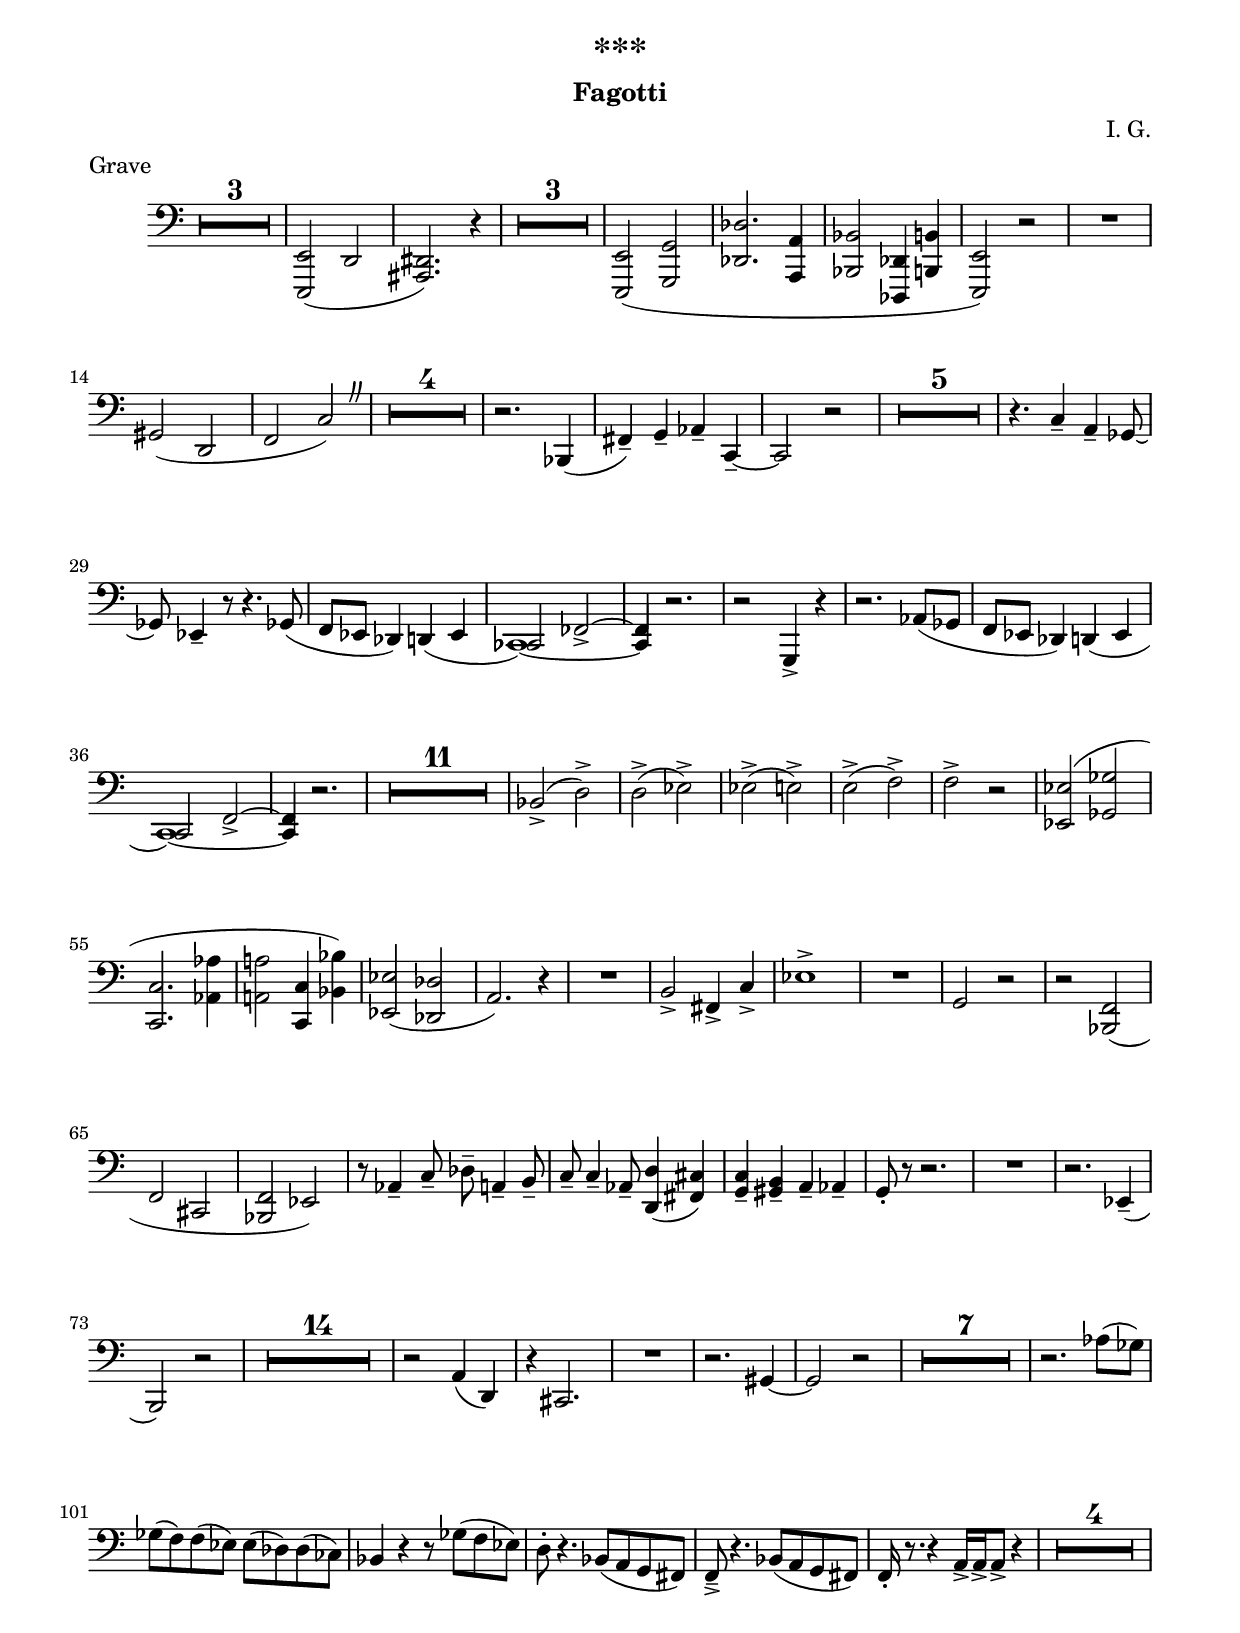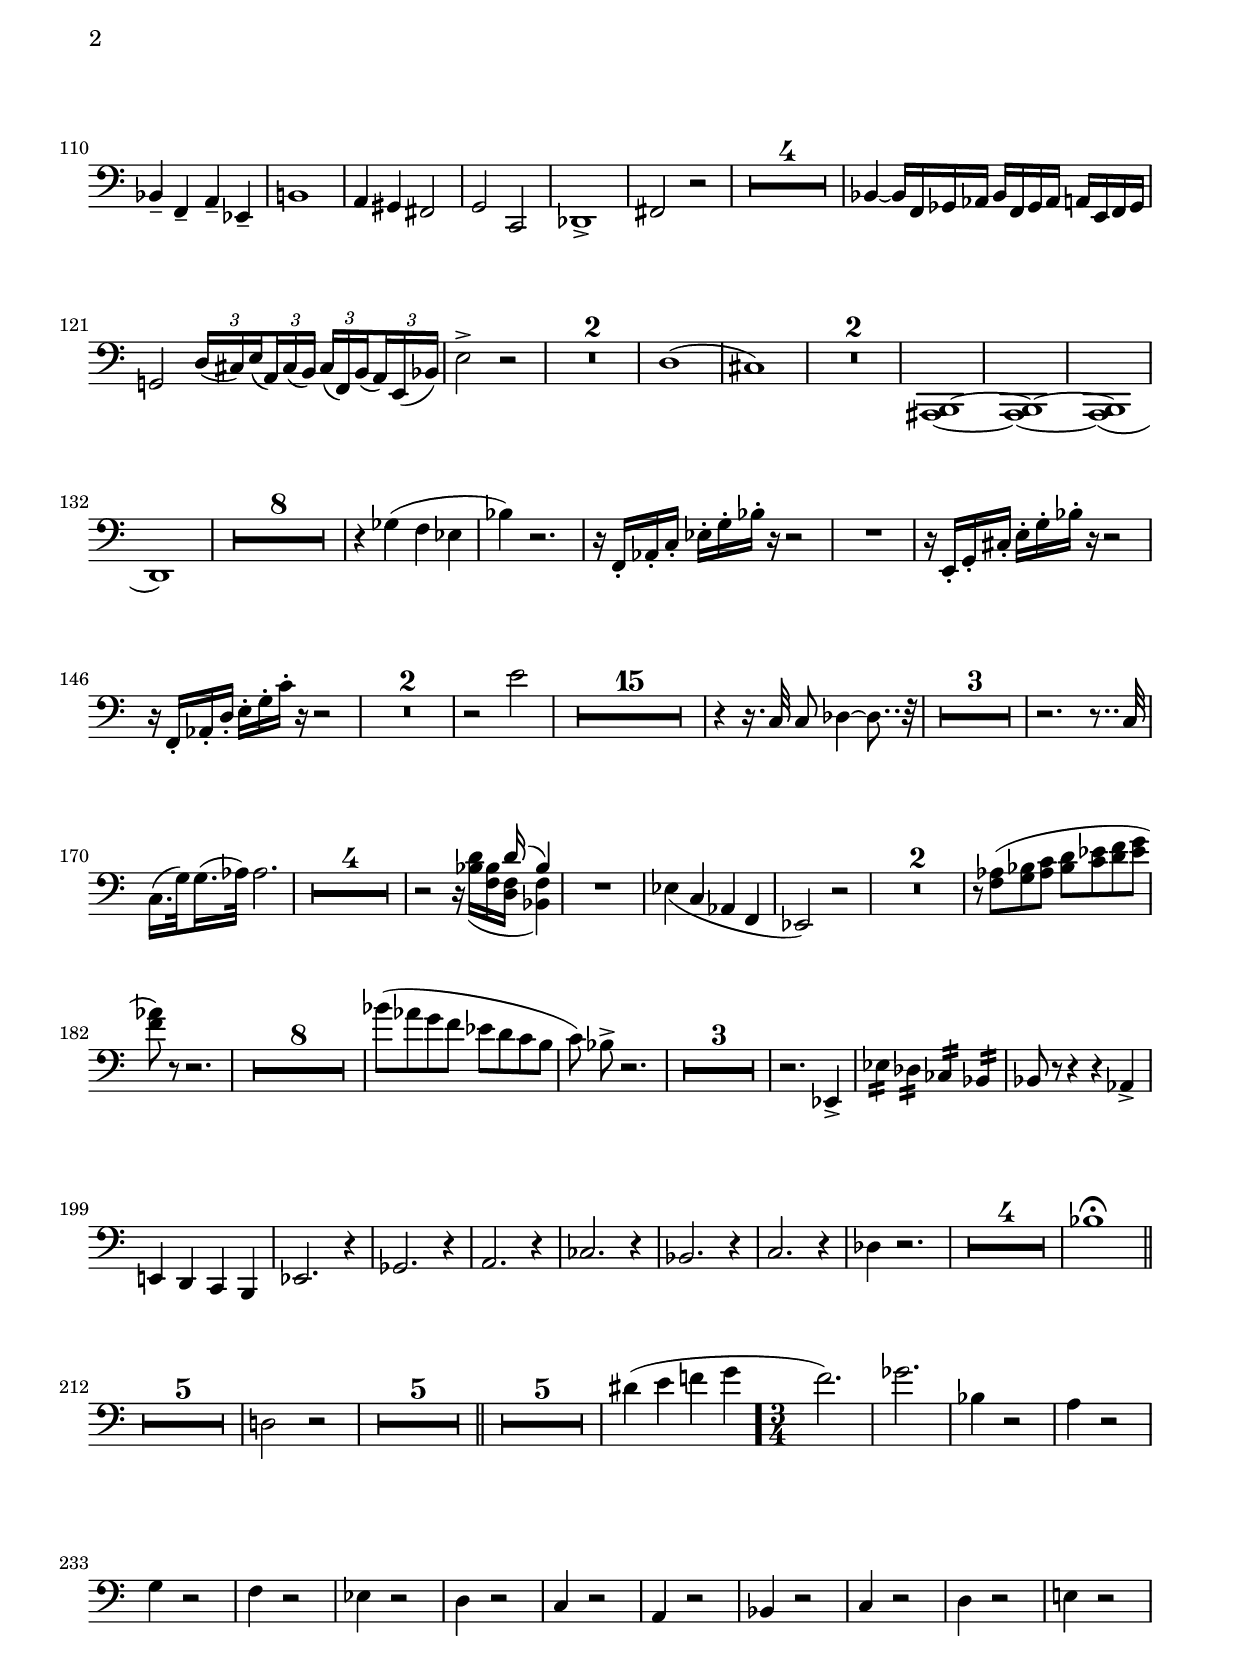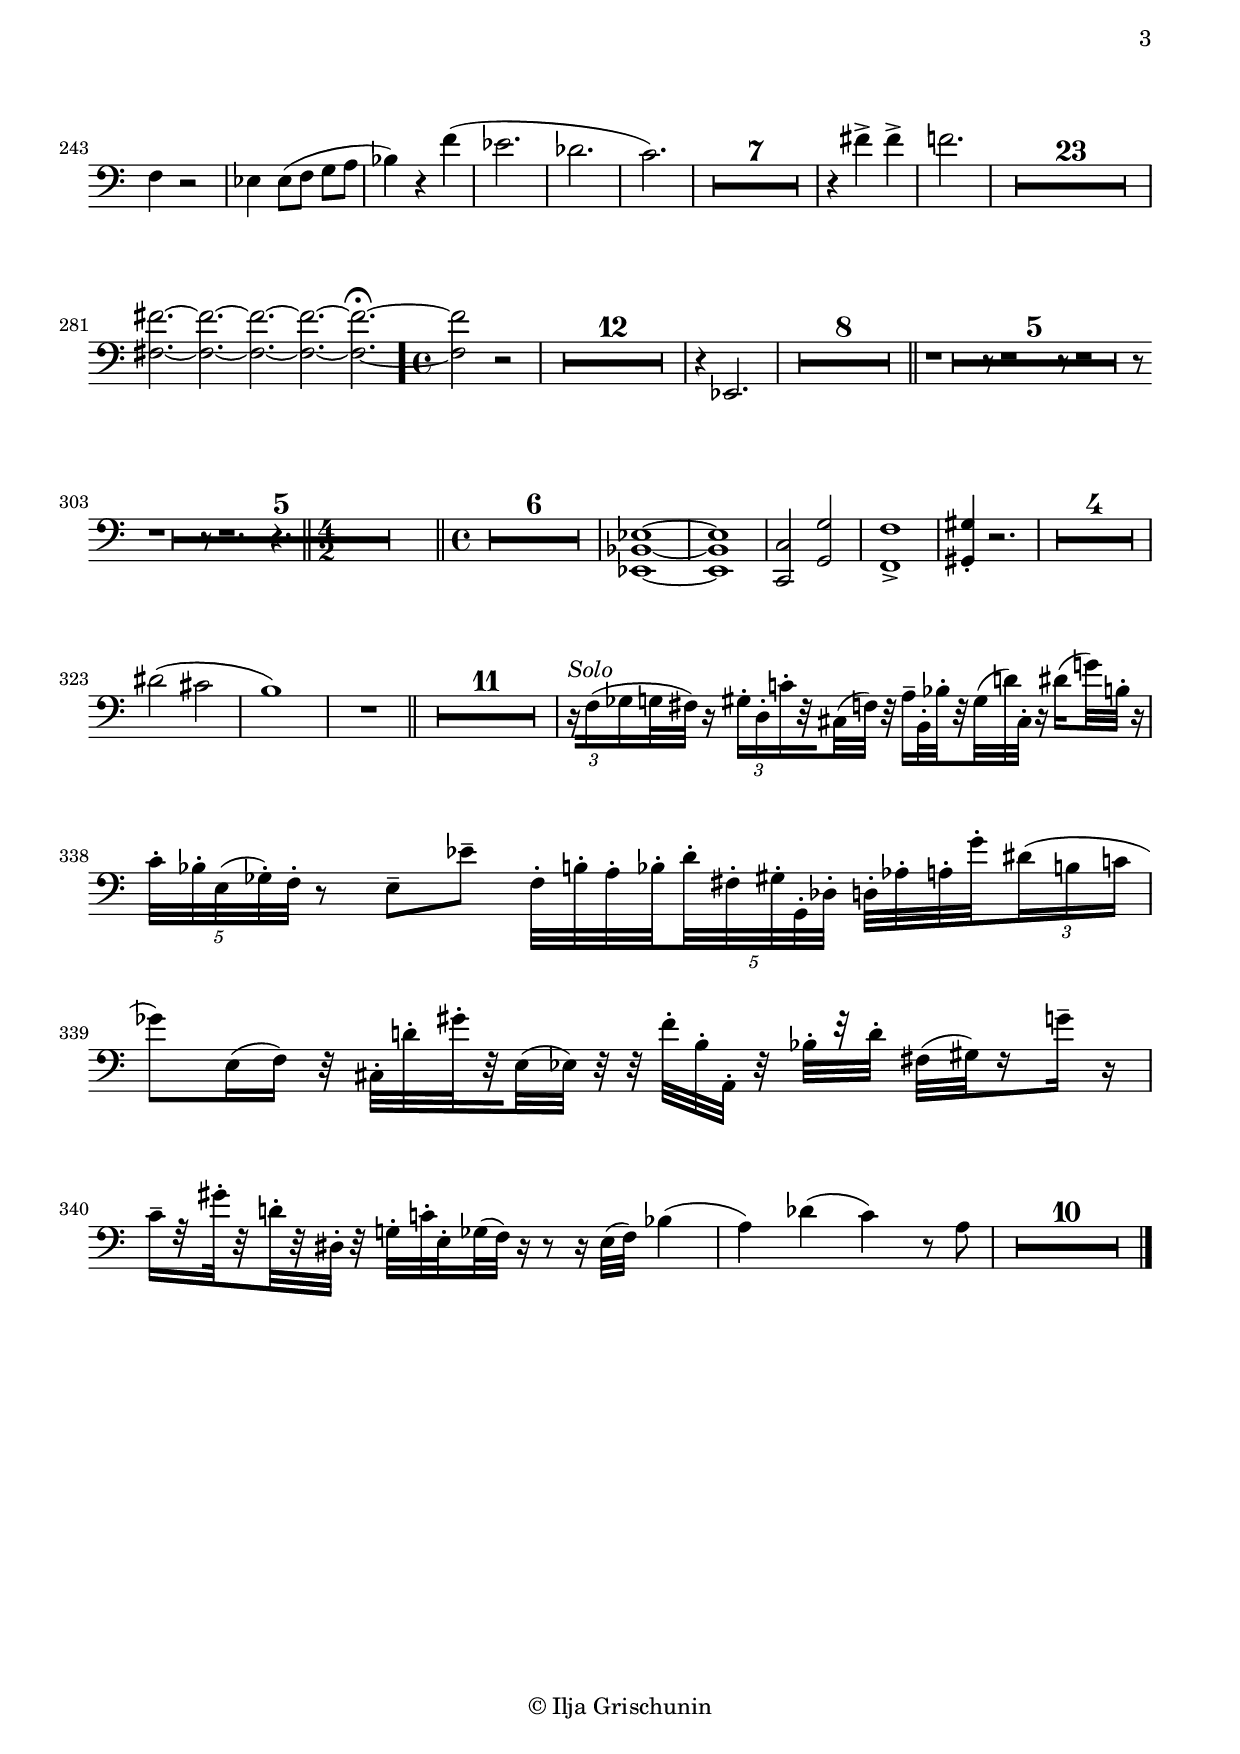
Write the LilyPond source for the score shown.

\version "2.19.15"
%\version "2.18.0"

\language "deutsch"

\header {
  title = "***"
  subtitle = "Fagotti"
  meter = "Grave"
  composer = "I. G."
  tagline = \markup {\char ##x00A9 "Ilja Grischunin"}
}

\paper {
  %#(set-paper-size "a4")
  top-system-spacing.basic-distance = #20
  top-markup-spacing.basic-distance = #5
  markup-system-spacing.basic-distance = #20
  system-system-spacing.basic-distance = #20
  last-bottom-spacing.basic-distance = #15
  left-margin = 15
  right-margin = 15
  %two-sided = ##t
  %inner-margin = 25
  %outer-margin = 15
}

\layout {
  indent = 10
  \context {
    \Score
    %\remove "Bar_number_engraver"
  }
}
\version "2.19.15"
%\version "2.18.0"

\language "deutsch"

makeOctaves =
#(define-music-function (parser location arg mus)
   (integer? ly:music?)
   #{<<  \withMusicProperty #'to-relative-callback
         #(lambda (m p)
            (let ((mu (ly:music-property m 'element)))
              (ly:music-transpose mu (ly:make-pitch (- arg) 0 0))
              (ly:make-music-relative! mu p)
              (ly:music-transpose mu (ly:make-pitch arg 0 0)))
            p)
         \transpose c' $(ly:make-pitch arg 0 0) $mus
         $mus
     >>
   #})

fagottoMusic = \relative {
  \overrideTimeSignatureSettings 4/4 1/4 #'(1 1 1 1) #'()
  %\time #'(2 2 2 2) 4/4
  \override MultiMeasureRest #'expand-limit = #2
  \clef bass
  \set Score.skipBars = ##t
  \override Staff.TimeSignature #'stencil = ##f
  \override BreathingSign.text = \markup {
    \musicglyph #"scripts.caesura.curved"
  }
  \set baseMoment = #(ly:make-moment 1 8)
  R1*3 <e,, e'>2( d' <ais dis>2.) r4 R1*3
  <e e'>2(<g g'><des' des'>2.<a a'>4
  <b b'>2<des, des'>4<h' h'><e, e'>2) r R1
  gis'2( d f c')\breathe
  R1*4 r2. b,4( fis')-- g-- as-- c,--~
  c2 r R1*5 r4. c'4-- a-- ges8~ ges es4-- r8
  r4. ges8( f es des4)
  <<
    {
      s2 
      \once\override NoteColumn.force-hshift = #1.3
      ces fes_>~ fes4
    }
    \\
    {
      \stemUp d( es \stemDown ces1~) \stemUp ces4
    }
  >>
  r2. r2 g4-> r r2. as'8( ges f es des4)
  <<
    {
      s2 
      \once\override NoteColumn.force-hshift = #1.3
      c f_>~ f4
    }
    \\
    {
      \stemUp d( es \stemDown c1~) \stemUp c4
    }
  >>
  r2. R1*11
  b'2->( d->) d->( es->) es->( e->) e->( f->) f-> r
  \makeOctaves #-1 {
    es( ges c,2. as'4 a!2 c,4 b') es,2( des
  }
  a2.) r4 R1 h2-> fis4-> c'-> es1-> R1 g,2 r 
  r <b, f'>( f' cis <b f'> es)
  r8 as4-- c8-- des-- a4-- h8-- c-- c4-- as8--
  <d, d'>4(<fis cis'>)<g c>--<gis h>-- a-- as--
  g8-. r r2. R1 r2. es4--( h2) r R1*14
  r2 a'4( d,) r cis2. R1 r2. gis'4~ gis2 r R1*7
  r2. as'8( ges) ges( f) f( es) es( des) des( ces)
  b4 r r8 ges'( f es) d-. r4. b8( a g fis)
  f---> r4. b8( a g fis) f16-. r8. r4 a16-> a-> a8-> r4
  R1*4 b4-- f-- a-- es-- h'!1 a4 gis fis2 g c, des1->
  fis2 r R1*4 b4~ b16 f ges as b f ges as a e f ges
  g!2 \tuplet 3/2 8 {
    \set subdivideBeams = ##t
    \set baseMoment = #(ly:make-moment 1 8)
    \override TupletBracket.bracket-visibility = #'if-no-beam
    d'16( cis) e( a,) cis( h) cis( f,) h( a) e( b')
  }
  \set subdivideBeams = ##f
  e2-> r R1*2 d1( cis) R1*2 <ais, h>1~ q~ q( d) R1*8
  r4 ges'( f es b') r2. r16 f,-. as-. c-. es-. g-. b-. r r2
  R1 r16 e,,-. g-. cis-. e-. g-. b-. r r2
  r16 f,-. as-. d-. e-. g-. c-. r r2 R1*2 r2 e R1*15
  r4 r16. c,32\noBeam c8 des4~ des8.. r32 R1*3
  \set subdivideBeams = ##t
  r2. r8.. c32 c16.( g'32) g16.( as32) as2. R1*4
  r2 r16
  <<
    {
      s8 d16( b4)
    }
    \\
    {
      <b d>16(<f b><d f><b f'>4)
    }
  >>
  R1 es4_( c as f es2) r R1*2
  r8 <f' as>(<g b><as c><b d><c es><d f><es g><f as>) r r2. R1*8
  b8( as g f es d c h c)\noBeam b-> r2. R1*3 r2. es,,4->
  es'4:16 des4:16 ces4:16 b4:16 b8 r r4 r as-> e! d c h
  es2. r4 ges2. r4 a2. r4 ces2. r4 b2. r4 c2. r4 des4 r2. R1*4
  b'1\fermata
  \bar "||"
  R1*5 d,!2 r R1*5
  \bar "||"
  R1*5 dis'4( e f! g
  \bar "."
  \revert Staff.TimeSignature.stencil
  \time 3/4
  f2.) ges b,4 r2 a4 r2 g4 r2 f4 r2 es4 r2 d4 r2 c4 r2
  a4 r2 b4 r2 c4 r2 d4 r2 e!4 r2 f4 r2 es4 es8( f g[ a] b4) r f'(
  es2. des c) R2.*7 r4 fis-> fis-> f!2. R2.*23
  \cadenzaOn
  <fis, fis'>2.~ q~ q~ q~ q~\fermata
  \cadenzaOff
  \bar "."
  \time 4/4
  q2 r R1*12 r4 es,2.
  R1*8
  \bar "||"
  \cadenzaOn
  r1 r8 \bar ""
  r1 r8 \bar ""
  r1 r8 \bar ""
  r1 r8 \bar "" 
  r1. r4.
  \cadenzaOff
  \bar "||"
  \time 4/2
  R1*10
  \bar "||"
  \time 4/4
  R1*6
  <es b' es>1~ q \makeOctaves #1 {c2 g' f1-> gis4-.} r2.
  R1*4 dis''2( cis h1)
  R1 \bar "||"
  R1*11
  \set subdivideBeams = ##t
  \set baseMoment = #(ly:make-moment 1 8)
  \set beatStructure = #'(2 2 2 2)
  \override TupletBracket.bracket-visibility = ##f
  \times 2/3 {
    r16^\markup {\italic Solo} 
    \set stemLeftBeamCount = #2 f( ges
  } 
  g32 fis) r16 
  \times 2/3 {gis16-.[ d-. c'!-.} r32 
  \set stemLeftBeamCount = #1 cis,( f)] r
  a16--[ h,32-. b'-. r 
  \set stemLeftBeamCount = #1 gis( d'!) cis,-.]
  r16 dis'( \set stemLeftBeamCount = #1 g!32) h,-. r16
  \times 4/5 {c32-. b-. e,( ges-.) f-.} r8 e-- es'--
  f,32-. h-. a-. b-.\times 4/5 {d-. fis,-. gis-. g,-. des'-.}
  d32-. as'-. a-. g'-. \times 2/3 {dis16( h c!}
  ges'8) e,16( f) r32 cis-.[ d'!-. gis-. r 
  \set stemLeftBeamCount = #1 e,( es]) r
  r f'-. h,-. a,-. r b'-.[ r d-.] fis,[( 
  \set stemRightBeamCount = #1 gis) 
  \set stemRightBeamCount = #1 \set stemLeftBeamCount = #1 r16 g'!]-- r
  c,[-- r32 gis'-. r 
  \set stemLeftBeamCount = #1 d!-. r dis,]-.
  r g!-. c!-. e,-. ges( f) r16 r8 r16 e32( f) b4(
  a) des( c) r8 a
  R1*10
  \bar "|."
}

\score {
  \new Staff
  \fagottoMusic
}